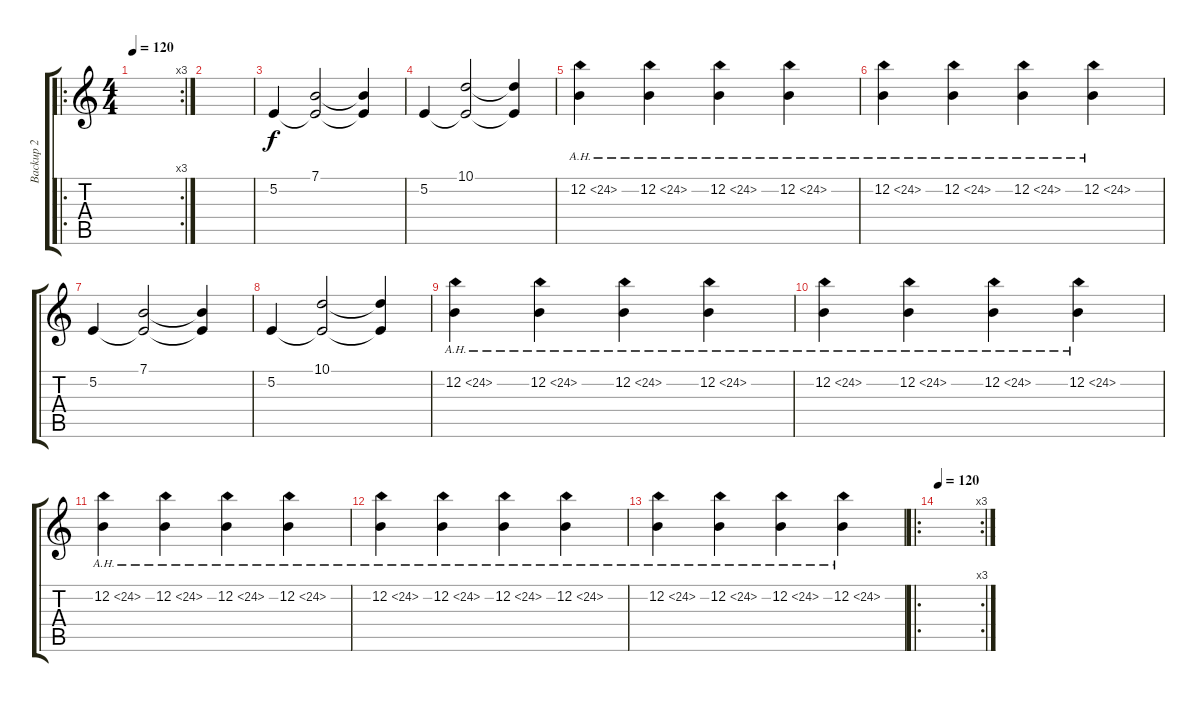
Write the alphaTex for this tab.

\track ("Backup 2" "Backup 2") {instrument voiceoohs}
\staff {score tabs}
\tuning (E4 B3 G3 D3 A2 E2) {hide}
\ro
\rc 3
\ts (4 4)
\tempo 120
\clef g2
\ks c
|
|
5.2.4{instrument choiraahs} (7.1 5.2{t}).2 (7.1{t} 5.2{t}).4 |
5.2.4 (10.1 5.2{t}).2 (10.1{t} 5.2{t}).4 |
12.2{ah 12}.4{volume 16 instrument electricguitarclean} 12.2{ah 12}.4 12.2{ah 12}.4 12.2{ah 12}.4 |
12.2{ah 12}.4 12.2{ah 12}.4 12.2{ah 12}.4 12.2{ah 12}.4 |
5.2.4{volume 13 instrument choiraahs} (7.1 5.2{t}).2 (7.1{t} 5.2{t}).4 |
5.2.4 (10.1 5.2{t}).2 (10.1{t} 5.2{t}).4 |
12.2{ah 12}.4{volume 6 instrument distortionguitar} 12.2{ah 12}.4 12.2{ah 12}.4 12.2{ah 12}.4 |
12.2{ah 12}.4 12.2{ah 12}.4 12.2{ah 12}.4 12.2{ah 12}.4 |
12.2{ah 12}.4 12.2{ah 12}.4 12.2{ah 12}.4 12.2{ah 12}.4 |
12.2{ah 12}.4 12.2{ah 12}.4 12.2{ah 12}.4 12.2{ah 12}.4{volume 0} |
12.2{ah 12}.4 12.2{ah 12}.4 12.2{ah 12}.4 12.2{ah 12}.4 |
\ro
\rc 3
\tempo 120
